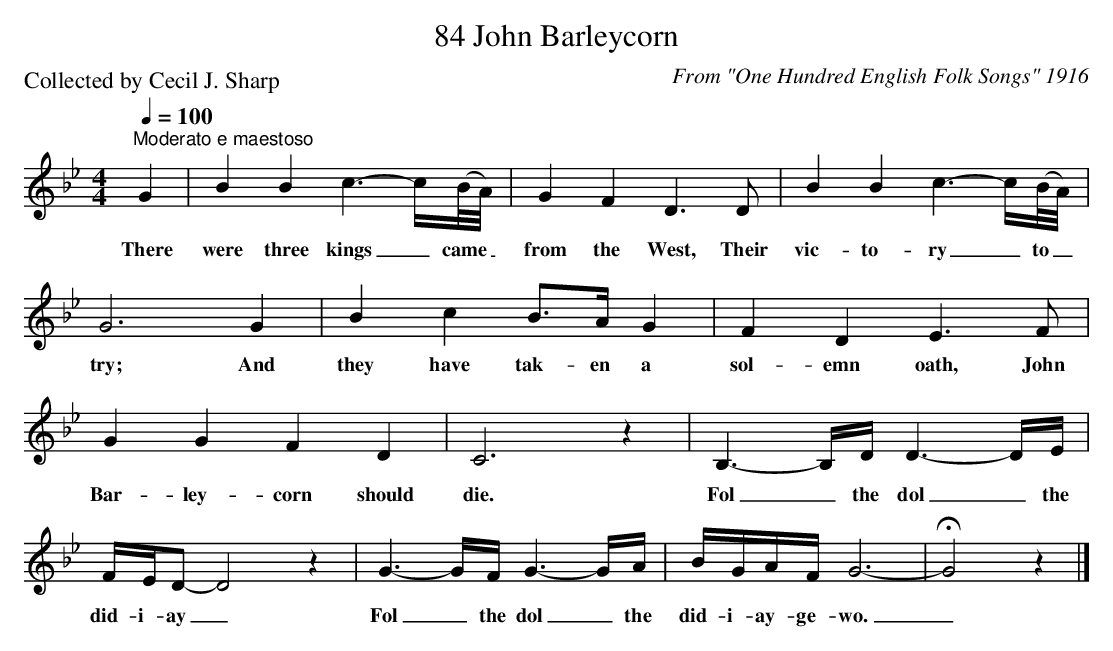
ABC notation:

X:1
T:84 John Barleycorn
C:From "One Hundred English Folk Songs" 1916
P:Collected by Cecil J. Sharp
Q:1/4=100
L:1/16
M:4/4
K:Gaeo
"^Moderato e maestoso" G4 | B4 B4 c6- c(B/A/) | G4 F4 D6 D2 | B4 B4 c6- c(B/A/) |$ G12 G4 |
w: There|were three kings _ came _|from the West, Their|vic- to- ry _ to _|try; And|
B4 c4 B2>A2 G4 | F4 D4 E6 F2 |$ G4 G4 F4 D4 | C12 z4 | B,6- B,D D6- DE |$ FED2- D8 z4 |
w: they have tak- en a|sol- emn oath, John|Bar- ley- corn should|die.|Fol _ the dol _ the|did- i- ay _|
G6- GF G6- GA | BGAF G12- | !fermata!G8 z4 |]
w: Fol _ the dol _ the|did- i- ay- ge- wo.|_|
